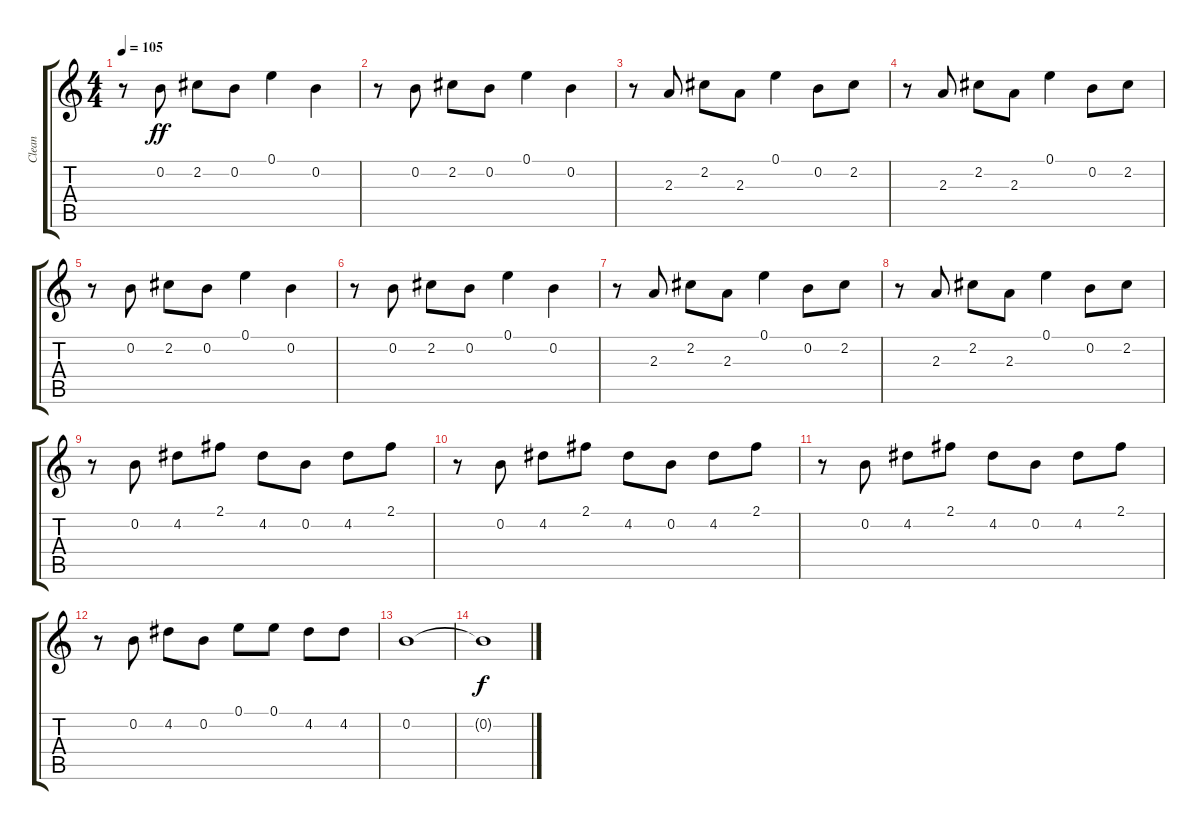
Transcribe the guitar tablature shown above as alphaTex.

\track ("Clean" "Clean") {instrument electricguitarclean}
\staff {score tabs}
\tuning (E4 B3 G3 D3 A2 E2) {hide}
\ts (4 4)
\tempo 105
\clef g2
\ks c
r.8{dy ff} 0.2.8 2.2.8 0.2.8 0.1.4 0.2.4 |
r.8 0.2.8 2.2.8 0.2.8 0.1.4 0.2.4 |
r.8 2.3.8 2.2.8 2.3.8 0.1.4 0.2.8 2.2.8 |
r.8 2.3.8 2.2.8 2.3.8 0.1.4 0.2.8 2.2.8 |
r.8 0.2.8 2.2.8 0.2.8 0.1.4 0.2.4 |
r.8 0.2.8 2.2.8 0.2.8 0.1.4 0.2.4 |
r.8 2.3.8 2.2.8 2.3.8 0.1.4 0.2.8 2.2.8 |
r.8 2.3.8 2.2.8 2.3.8 0.1.4 0.2.8 2.2.8 |
r.8 0.2.8 4.2.8 2.1.8 4.2.8 0.2.8 4.2.8 2.1.8 |
r.8 0.2.8 4.2.8 2.1.8 4.2.8 0.2.8 4.2.8 2.1.8 |
r.8 0.2.8 4.2.8 2.1.8 4.2.8 0.2.8 4.2.8 2.1.8 |
r.8 0.2.8 4.2.8 0.2.8 0.1.8 0.1.8 4.2.8 4.2.8 |
0.2.1 |
0.2{t}.1{dy f}
